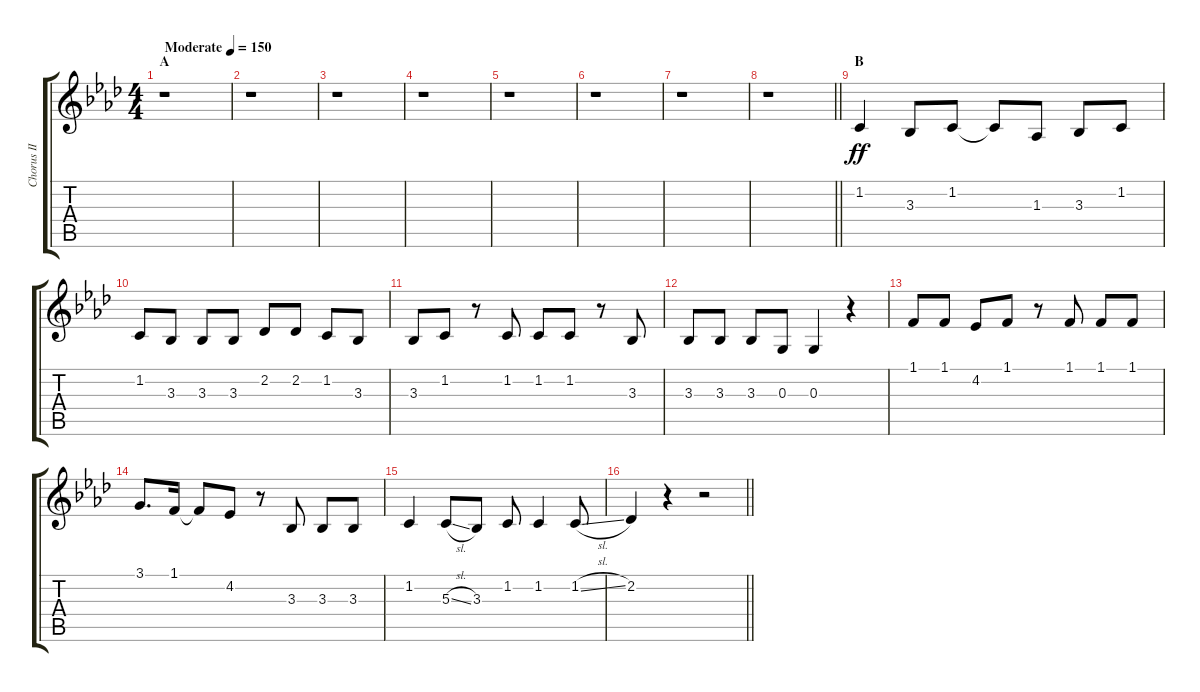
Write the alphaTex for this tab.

\track ("Chorus II" "Chorus II") {instrument voiceoohs}
\staff {score tabs}
\tuning (E4 B3 G3 D3 A2 E2) {hide}
\ts (4 4)
\section ("" "A")
\tempo (150 "Moderate")
\clef g2
\ks ab
r.1{dy ff instrument voiceoohs} |
r.1 |
r.1 |
r.1 |
r.1 |
r.1 |
r.1 |
\barLineRight lightlight
r.1 |
\section ("" "B")
1.2.4 3.3.8 1.2.8 1.2{t}.8 1.3.8 3.3.8 1.2.8 |
1.2.8 3.3.8 3.3.8 3.3.8 2.2.8 2.2.8 1.2.8 3.3.8 |
3.3.8 1.2.8 r.8 1.2.8 1.2.8 1.2.8 r.8 3.3.8 |
3.3.8 3.3.8 3.3.8 0.3.8 0.3.4 r.4 |
1.1.8 1.1.8 4.2.8 1.1.8 r.8 1.1.8 1.1.8 1.1.8 |
3.1.8{d} 1.1.16 1.1{t}.8 4.2.8 r.8 3.3.8 3.3.8 3.3.8 |
1.2.4 5.3{sl}.8 3.3.8 1.2.8 1.2.4 1.2{sl}.8 |
\barLineRight lightlight
2.2.4 r.4 r.2
